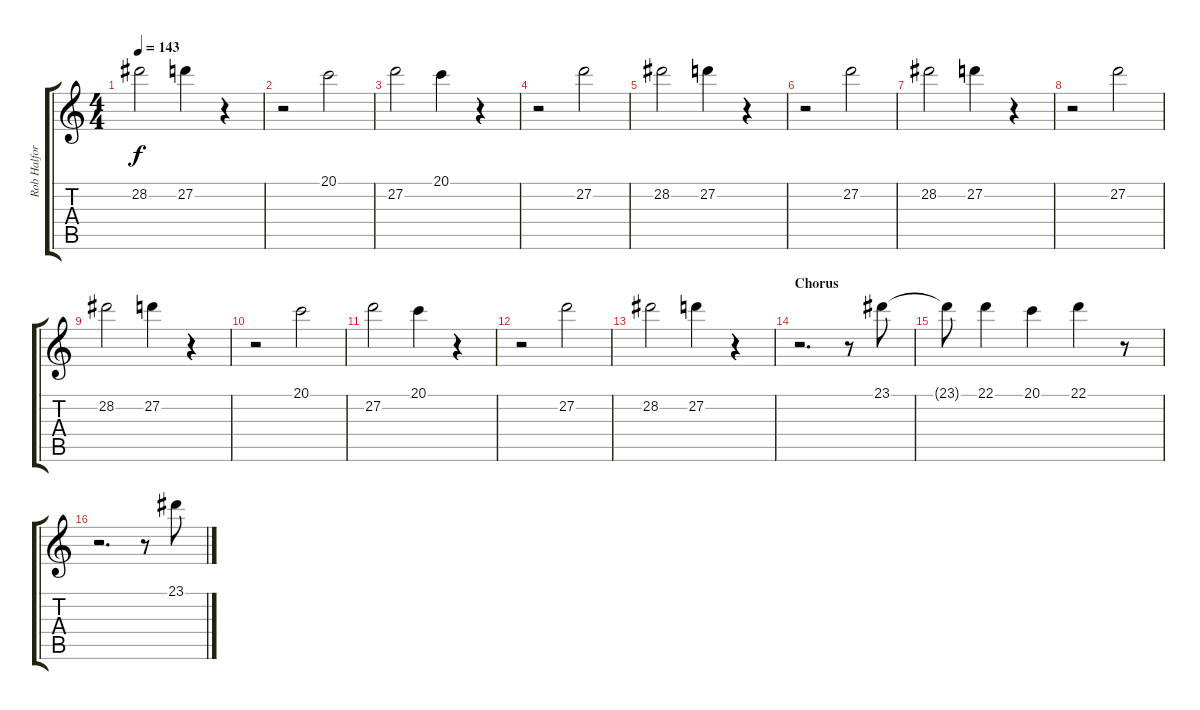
\track ("Rob Halford" "Rob Halfor") {instrument lead6voice}
\staff {score tabs}
\tuning (E4 B3 G3 D3 A2 E2) {hide}
\ts (4 4)
\tempo 143
\clef g2
\ks c
28.2.2{dy f} 27.2.4 r.4 |
r.2 20.1.2 |
27.2.2 20.1.4 r.4 |
r.2 27.2.2 |
28.2.2 27.2.4 r.4 |
r.2 27.2.2 |
28.2.2 27.2.4 r.4 |
r.2 27.2.2 |
28.2.2 27.2.4 r.4 |
r.2 20.1.2 |
27.2.2 20.1.4 r.4 |
r.2 27.2.2 |
28.2.2 27.2.4 r.4 |
\section ("" "Chorus")
r.2{d} r.8 23.1.8 |
23.1{t}.8 22.1.4 20.1.4 22.1.4 r.8 |
r.2{d} r.8 23.1.8
